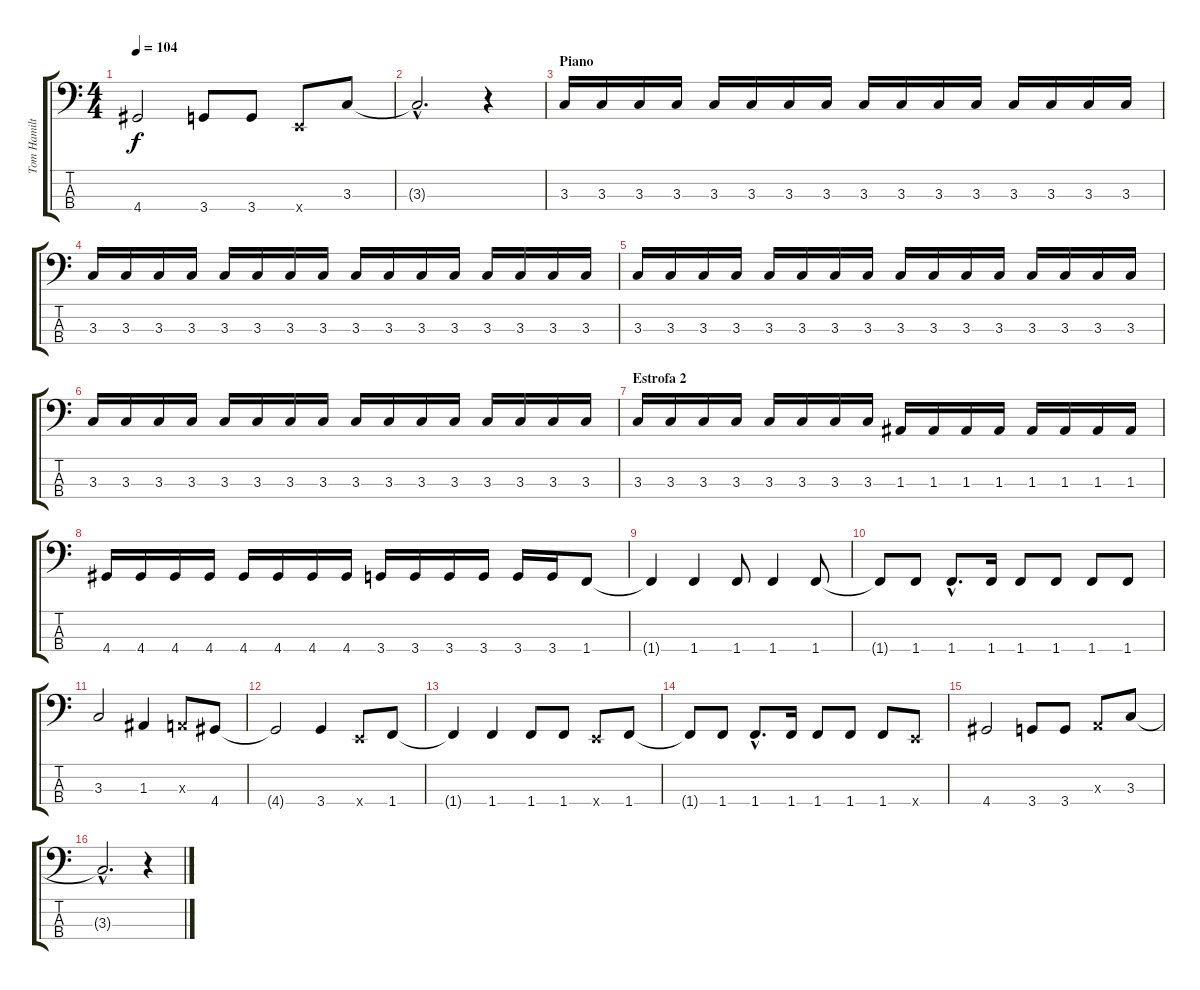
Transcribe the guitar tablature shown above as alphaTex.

\track ("Tom Hamilton" "Tom Hamilt") {instrument electricbassfinger}
\staff {score tabs}
\tuning (G2 D2 A1 E1) {hide}
\ts (4 4)
\tempo 104
\clef f4
\ks c
4.4{t}.2{dy f} 3.4.8 3.4.8 0.4{x}.8 3.3.8 |
3.3{hac t}.2{d} r.4 |
\section ("" "Piano")
3.3.16 3.3.16 3.3.16 3.3.16 3.3.16 3.3.16 3.3.16 3.3.16 3.3.16 3.3.16 3.3.16 3.3.16 3.3.16 3.3.16 3.3.16 3.3.16 |
3.3.16 3.3.16 3.3.16 3.3.16 3.3.16 3.3.16 3.3.16 3.3.16 3.3.16 3.3.16 3.3.16 3.3.16 3.3.16 3.3.16 3.3.16 3.3.16 |
3.3.16 3.3.16 3.3.16 3.3.16 3.3.16 3.3.16 3.3.16 3.3.16 3.3.16 3.3.16 3.3.16 3.3.16 3.3.16 3.3.16 3.3.16 3.3.16 |
3.3.16 3.3.16 3.3.16 3.3.16 3.3.16 3.3.16 3.3.16 3.3.16 3.3.16 3.3.16 3.3.16 3.3.16 3.3.16 3.3.16 3.3.16 3.3.16 |
\section ("" "Estrofa 2")
3.3.16 3.3.16 3.3.16 3.3.16 3.3.16 3.3.16 3.3.16 3.3.16 1.3.16 1.3.16 1.3.16 1.3.16 1.3.16 1.3.16 1.3.16 1.3.16 |
4.4.16 4.4.16 4.4.16 4.4.16 4.4.16 4.4.16 4.4.16 4.4.16 3.4.16 3.4.16 3.4.16 3.4.16 3.4.16 3.4.16 1.4.8 |
1.4{t}.4{volume 13} 1.4.4 1.4.8 1.4.4 1.4.8 |
1.4{t}.8 1.4.8 1.4{hac}.8{d} 1.4.16 1.4.8 1.4.8 1.4.8 1.4.8 |
3.3.2 1.3.4 0.3{x}.8 4.4.8 |
4.4{t}.2 3.4.4 0.4{x}.8 1.4.8 |
1.4{t}.4 1.4.4 1.4.8 1.4.8 0.4{x}.8 1.4.8 |
1.4{t}.8 1.4.8 1.4{hac}.8{d} 1.4.16 1.4.8 1.4.8 1.4.8 0.4{x}.8 |
4.4.2 3.4.8 3.4.8 0.3{x}.8 3.3.8 |
3.3{hac t}.2{d} r.4
